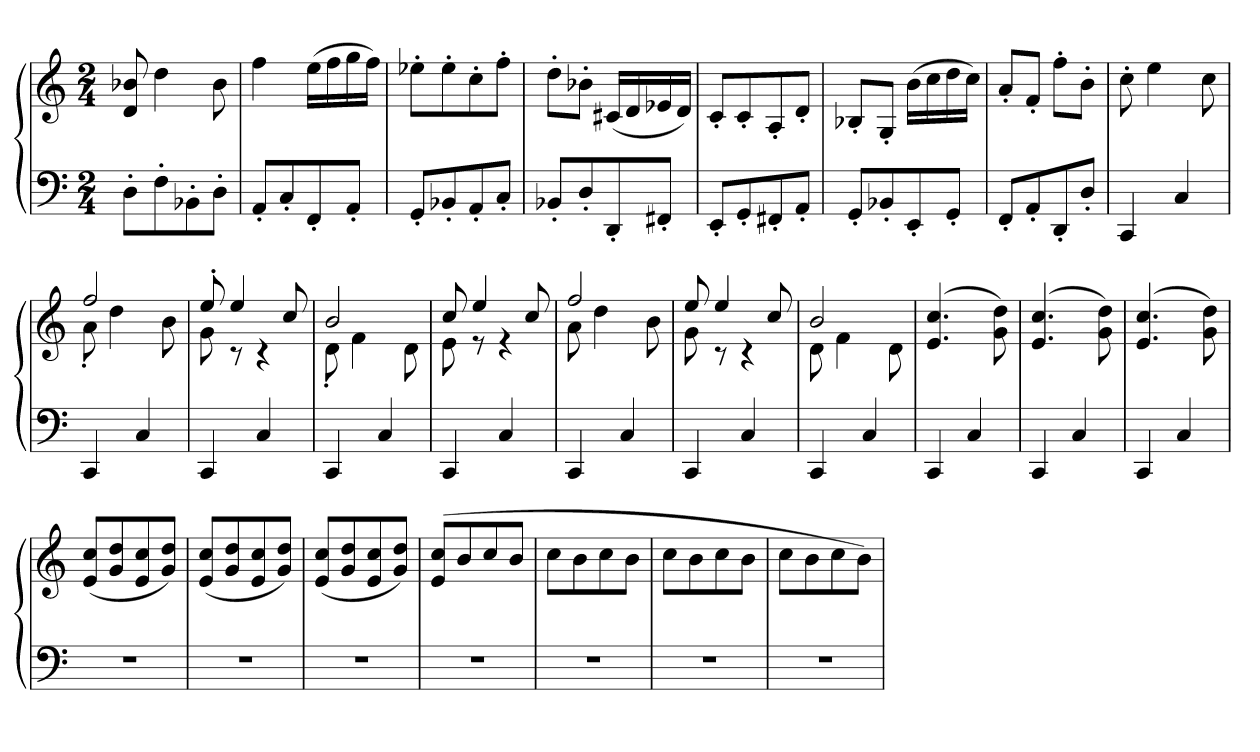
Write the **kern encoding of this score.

**kern	**kern
*part1	*part1
*staff2	*staff1
*clefF4	*clefG2
*M2/4	*M2/4
=	=
8D'L	8d 8b-X
8F'	4dd
8BB-X'	.
8D'J	8b-
=	=
8AA'L	4ff
8C'	.
8FF'	(16eeLL
.	16ff
8AA'J	16gg
.	16ffJJ)
=	=
8GG'L	8ee-X'L
8BB-X'	8ee-'
8AA'	8cc'
8C'J	8ff'J
=	=
8BB-X'L	8dd'L
8D'	8b-X'J
8DD'	(16c#XLL
.	16d
8FF#X'J	16e-X
.	16dJJ)
=	=
8EE'L	8c'L
8GG'	8c'
8FF#X'	8A'
8AA'J	8d'J
=	=
8GG'L	8B-X'L
8BB-X'	8G'J
8EE'	(16bLL
.	16cc
8GG'J	16dd
.	16ccJJ)
=	=
8FF'L	8a'L
8AA'	8f'J
8DD'	8ff'L
8D'J	8b'J
=	=
4CC	8cc'
.	4ee
4C	.
.	8cc
=	=
*	*^
4CC	2ff	8a'
.	.	4dd
4C	.	.
.	.	8b
=	=	=
4CC	8ee'	8g
.	4ee	8r
4C	.	4r
.	8cc	.
=	=	=
4CC	2b	8d'
.	.	4f
4C	.	.
.	.	8d
=	=	=
4CC	8cc	8e
.	4ee	8r
4C	.	4r
.	8cc	.
=	=	=
4CC	2ff	8a
.	.	4dd
4C	.	.
.	.	8b
=	=	=
4CC	8ee	8g
.	4ee	8r
4C	.	4r
.	8cc	.
=	=	=
4CC	2b	8d
.	.	4f
4C	.	.
.	.	8d
*	*v	*v
=	=
4CC	(4.e 4.cc
4C	.
.	8g 8dd)
=	=
4CC	(4.e 4.cc
4C	.
.	8g 8dd)
=	=
4CC	(4.e 4.cc
4C	.
.	8g 8dd)
=	=
2r	(8e 8ccL
.	8g 8dd
.	8e 8cc
.	8g 8ddJ)
=	=
2r	(8e 8ccL
.	8g 8dd
.	8e 8cc
.	8g 8ddJ)
=	=
2r	(8e 8ccL
.	8g 8dd
.	8e 8cc
.	8g 8ddJ)
=	=
2r	(8e 8ccL
.	8b
.	8cc
.	8bJ
=	=
2r	8ccL
.	8b
.	8cc
.	8bJ
=	=
2r	8ccL
.	8b
.	8cc
.	8bJ
=	=
2r	8ccL
.	8b
.	8cc
.	8bJ)
=	=
*-	*-
